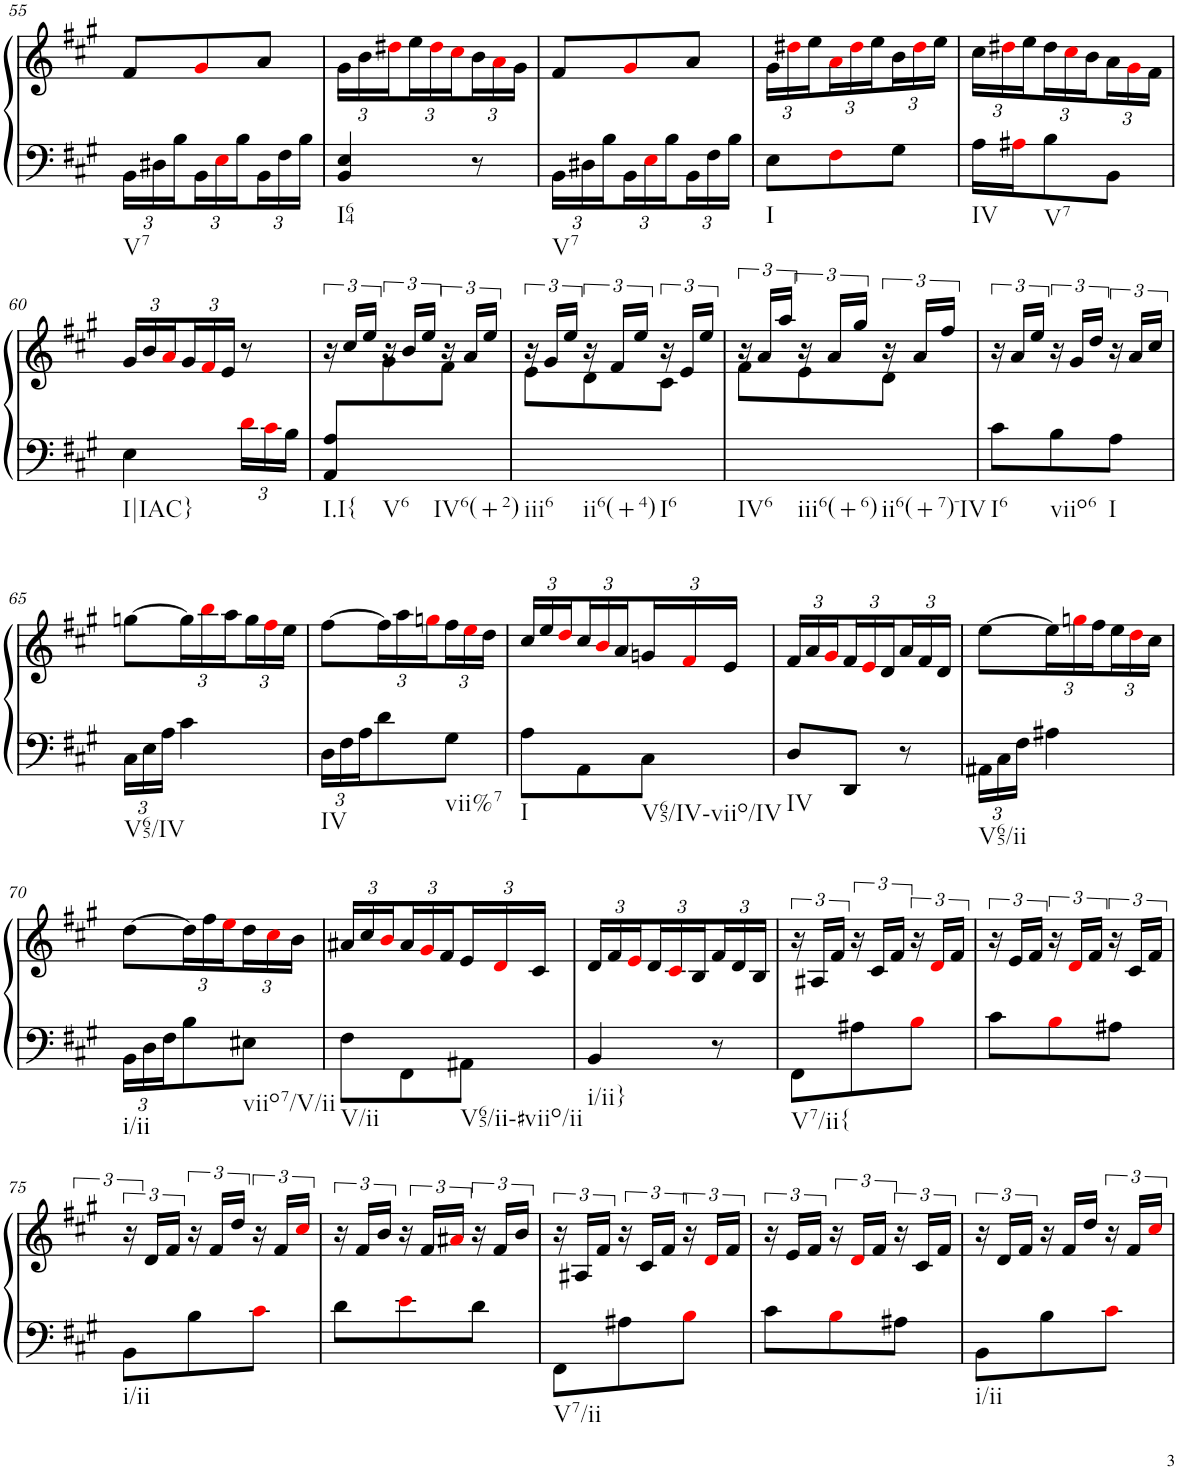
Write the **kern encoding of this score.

**kern	**kern
*part1	*part1
*staff2	*staff1
*I"Piano	*
*I'Pno.	*
!!LO:PB:g=z
*clefF4	*clefG2
*k[f#c#g#]	*k[f#c#g#]
*M3/8	*M3/8
*Xbrackettup	*
=55	=55
!LO:TX:b:t=V7	!
24BB\LL	8f#/L
24D#X\	.
24B\	.
24BB\	8g#i/
24Ei\	.
24B\	.
24BB\	8a/J
24F#\	.
24B\JJ	.
=56	=56
*	*Xbrackettup
!LO:TX:b:t=I64	!
4BB/ 4E/	24g#\LL
.	24b\
.	24dd#Xi\
.	24ee\
.	24dd#i\
.	24cc#i\
8r	24b\
.	24ai\
.	24g#\JJ
=57	=57
!LO:TX:b:t=V7	!
24BB\LL	8f#/L
24D#X\	.
24B\	.
24BB\	8g#i/
24Ei\	.
24B\	.
24BB\	8a/J
24F#\	.
24B\JJ	.
=58	=58
!LO:TX:b:t=I	!
8E\L	24g#\LL
.	24dd#Xi\
.	24ee\
8F#i\	24ai\
.	24dd#i\
.	24ee\
8G#\J	24b\
.	24dd#i\
.	24ee\JJ
=59	=59
!LO:TX:b:t=IV	!
16A\LL	24cc#\LL
.	24dd#Xi\
16A#Xi\J	.
.	24ee\
!LO:TX:b:t=V7	!
8B\	24dd#\
.	24cc#i\
.	24b\
8BB\J	24a\
.	24g#i\
.	24f#\JJ
!!LO:LB:g=z
=60	=60
!LO:TX:b:t=I|IAC}	!
4E\	24g#/LL
.	24b/
.	24ai/
.	24g#/
.	24f#i/
.	24e/JJ
24di\LL	8r
24c#i\	.
24B\JJ	.
=61	=61
*	*brackettup
*	*^
!LO:TX:b:t=I.I{	!	!
8AA/ 8A/L	24r	8ryy
.	24cc#/LL	.
.	24ee/JJ	.
!LO:TX:b:t=V6	!	!
8ryy	24r	8g#\
.	24b/LL	.
.	24ee/JJ	.
!LO:TX:b:t=IV6(+2)	!	!
8ryy	24r	8f#\J
.	24a/LL	.
.	24ee/JJ	.
=62	=62	=62
!LO:TX:b:t=iii6	!	!
8ryy	24r	8e\L
.	24g#/LL	.
.	24ee/JJ	.
!LO:TX:b:t=ii6(+4)	!	!
8ryy	24r	8d\
.	24f#/LL	.
.	24ee/JJ	.
!LO:TX:b:t=I6	!	!
8ryy	24r	8c#\J
.	24e/LL	.
.	24ee/JJ	.
=63	=63	=63
!LO:TX:b:t=IV6	!	!
8ryy	24r	8f#\L
.	24a/LL	.
.	24aa/JJ	.
!LO:TX:b:t=iii6(+6)	!	!
8ryy	24r	8e\
.	24a/LL	.
.	24gg#/JJ	.
!LO:TX:b:t=ii6(+7)-IV	!	!
8ryy	24r	8d\J
.	24a/LL	.
.	24ff#/JJ	.
*	*v	*v
=64	=64
!LO:TX:b:t=I6	!
8c#\L	24r
.	24a/LL
.	24ee/JJ
!LO:TX:b:t=viio6	!
8B\	24r
.	24g#/LL
.	24dd/JJ
!LO:TX:b:t=I	!
8A\J	24r
.	24a/LL
.	24cc#/JJ
!!LO:LB:g=z
=65	=65
!LO:TX:b:t=V65/IV	!
24C#\LL	[8ggn\L
24E\	.
24A\JJ	.
*	*Xbrackettup
4c#\	24gg\L]
.	24bbi\
.	24aa\
.	24gg\
.	24ff#i\
.	24ee\JJ
=66	=66
!LO:TX:b:t=IV	!
24D\LL	[8ff#\L
24F#\	.
24A\J	.
8d\	24ff#\L]
.	24aa\
.	24ggni\
!LO:TX:b:t=vii%7	!
8G#\J	24ff#\
.	24eei\
.	24dd\JJ
=67	=67
!LO:TX:b:t=I	!
8A\L	24cc#/LL
.	24ee/
.	24ddi/
8AA\	24cc#/
.	24bi/
.	24a/
!LO:TX:b:t=V65/IV-viio/IV	!
8C#\J	24gn/
.	24f#i/
.	24e/JJ
=68	=68
!LO:TX:b:t=IV	!
8D/L	24f#/LL
.	24a/
.	24g#i/
8DD/J	24f#/
.	24ei/
.	24d/
8r	24a/
.	24f#/
.	24d/JJ
=69	=69
!LO:TX:b:t=V65/ii	!
24AA#X\LL	[8ee\L
24C#\	.
24F#\JJ	.
4A#X\	24ee\L]
.	24ggni\
.	24ff#\
.	24ee\
.	24ddi\
.	24cc#\JJ
!!LO:LB:g=z
=70	=70
!LO:TX:b:t=i/ii	!
24BB\LL	[8dd\L
24D\	.
24F#\J	.
8B\	24dd\L]
.	24ff#\
.	24eei\
!LO:TX:b:t=viio7/V/ii	!
8E#X\J	24dd\
.	24cc#i\
.	24b\JJ
=71	=71
!LO:TX:b:t=V/ii	!
8F#\L	24a#X/LL
.	24cc#/
.	24bi/
8FF#\	24a#/
.	24g#i/
.	24f#/
!LO:TX:b:t=V65/ii-#viio/ii	!
8AA#X\J	24e/
.	24di/
.	24c#/JJ
=72	=72
!LO:TX:b:t=i/ii}	!
4BB/	24d/LL
.	24f#/
.	24ei/
.	24d/
.	24c#i/
.	24B/
8r	24f#/
.	24d/
.	24B/JJ
=73	=73
*	*brackettup
!LO:TX:b:t=V7/ii{	!
8FF#\L	24r
.	24A#X/LL
.	24f#/JJ
8A#X\	24r
.	24c#/LL
.	24f#/JJ
8Bi\J	24r
.	24di/LL
.	24f#/JJ
=74	=74
8c#\L	24r
.	24e/LL
.	24f#/JJ
8Bi\	24r
.	24di/LL
.	24f#/JJ
8A#X\J	24r
.	24c#/LL
.	24f#/JJ
!!LO:LB:g=z
=75	=75
!LO:TX:b:t=i/ii	!
8BB\L	24r
.	24d/LL
.	24f#/JJ
8B\	24r
.	24f#/LL
.	24dd/JJ
8c#i\J	24r
.	24f#/LL
.	24cc#i/JJ
=76	=76
8d\L	24r
.	24f#/LL
.	24b/JJ
8ei\	24r
.	24f#/LL
.	24a#Xi/JJ
8d\J	24r
.	24f#/LL
.	24b/JJ
=77	=77
!LO:TX:b:t=V7/ii	!
8FF#\L	24r
.	24A#X/LL
.	24f#/JJ
8A#X\	24r
.	24c#/LL
.	24f#/JJ
8Bi\J	24r
.	24di/LL
.	24f#/JJ
=78	=78
8c#\L	24r
.	24e/LL
.	24f#/JJ
8Bi\	24r
.	24di/LL
.	24f#/JJ
8A#X\J	24r
.	24c#/LL
.	24f#/JJ
=79	=79
!LO:TX:b:t=i/ii	!
8BB\L	24r
.	24d/LL
.	24f#/JJ
8B\	24r
.	24f#/LL
.	24dd/JJ
8c#i\J	24r
.	24f#/LL
.	24cc#i/JJ
=	=
*-	*-
